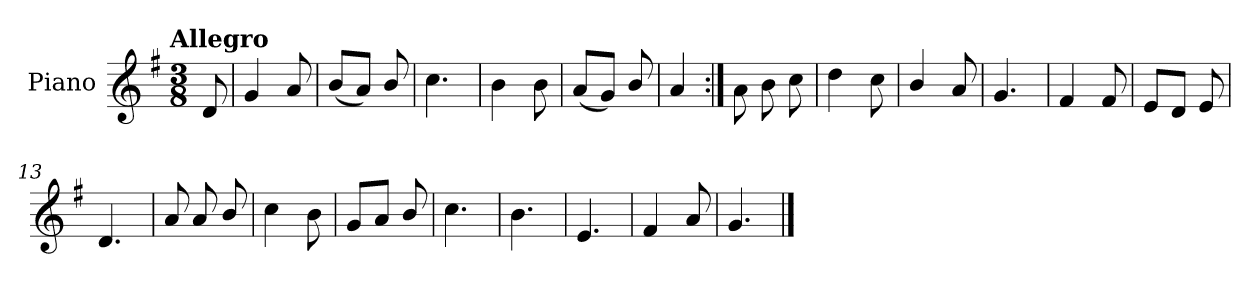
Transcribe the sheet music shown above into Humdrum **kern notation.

**kern
*part1
*staff1
*I"Piano
*I'Pno.
*clefG2
*k[f#]
!!LO:TX:omd:t=Allegro
*M3/8
*MM144
=
8d/
=1
4g/
8a/
=2
(<8b/L
8a/J)
8b/
=3
4.cc\
=4
4b\
8b\
=5
(<8a/L
8g/J)
8b/
=6
4a/
=7:|!
8a\
8b\
8cc\
=8
4dd\
8cc\
!!LO:LB:g=z
=9
4b/
8a/
=10
4.g/
=11
4f#/
8f#/
=12
8e/L
8d/J
8e/
=13
4.d/
=14
8a/
8a/
8b/
=15
4cc\
8b\
=16
8g/L
8a/J
8b/
=17
4.cc\
=18
4.b\
=19
4.e/
=20
4f#/
8a/
=21
4.g/
==
*-
